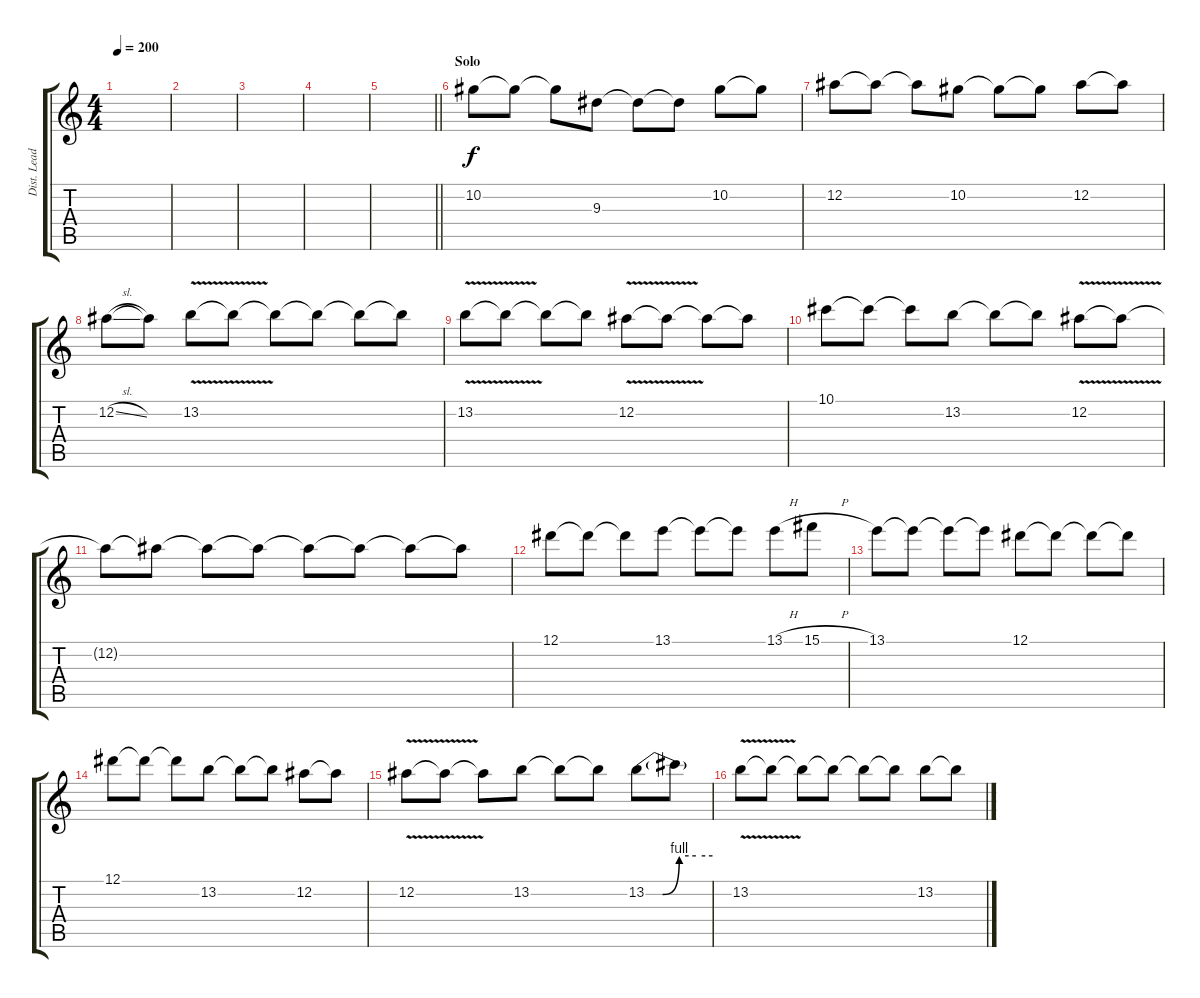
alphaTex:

\track ("Dist. Lead Guitar" "Dist. Lead") {instrument distortionguitar}
\staff {score tabs}
\tuning (Eb4 Bb3 Gb3 Db3 Ab2 Db2) {hide}
\ts (4 4)
\tempo 200
\clef g2
\ks c
|
|
|
|
\barLineRight lightlight
|
\section ("" "Solo")
10.2.8{volume 15} 10.2{t}.8 10.2{t}.8 9.3.8 9.3{t}.8 9.3{t}.8 10.2.8 10.2{t}.8 |
12.2.8 12.2{t}.8 12.2{t}.8 10.2.8 10.2{t}.8 10.2{t}.8 12.2.8 12.2{t}.8 |
12.2{sl}.8 12.2{t}.8 13.2{v}.8 13.2{t}.8 13.2{t}.8 13.2{t}.8 13.2{t}.8 13.2{t}.8 |
13.2{v}.8 13.2{t}.8 13.2{t}.8 13.2{t}.8 12.2{v}.8 12.2{t}.8 12.2{t}.8 12.2{t}.8 |
10.1.8 10.1{t}.8 10.1{t}.8 13.2.8 13.2{t}.8 13.2{t}.8 12.2{v}.8 12.2{t}.8 |
12.2{t}.8 12.2{t}.8 12.2{t}.8 12.2{t}.8 12.2{t}.8 12.2{t}.8 12.2{t}.8 12.2{t}.8 |
12.1.8 12.1{t}.8 12.1{t}.8 13.1.8 13.1{t}.8 13.1{t}.8 13.1{h}.8 15.1{h}.8 |
13.1.8 13.1{t}.8 13.1{t}.8 13.1{t}.8 12.1.8 12.1{t}.8 12.1{t}.8 12.1{t}.8 |
12.1.8 12.1{t}.8 12.1{t}.8 13.2.8 13.2{t}.8 13.2{t}.8 12.2.8 12.2{t}.8 |
12.2{v}.8 12.2{t}.8 12.2{t}.8 13.2.8 13.2{t}.8 13.2{t}.8 13.2{be (custom 0 0 15 0 30 4 45 4 60 4)}.8 13.2{t}.8 |
13.2{v}.8 13.2{t}.8 13.2{t}.8 13.2{t}.8 13.2{t}.8 13.2{t}.8 13.2.8 13.2{t}.8
